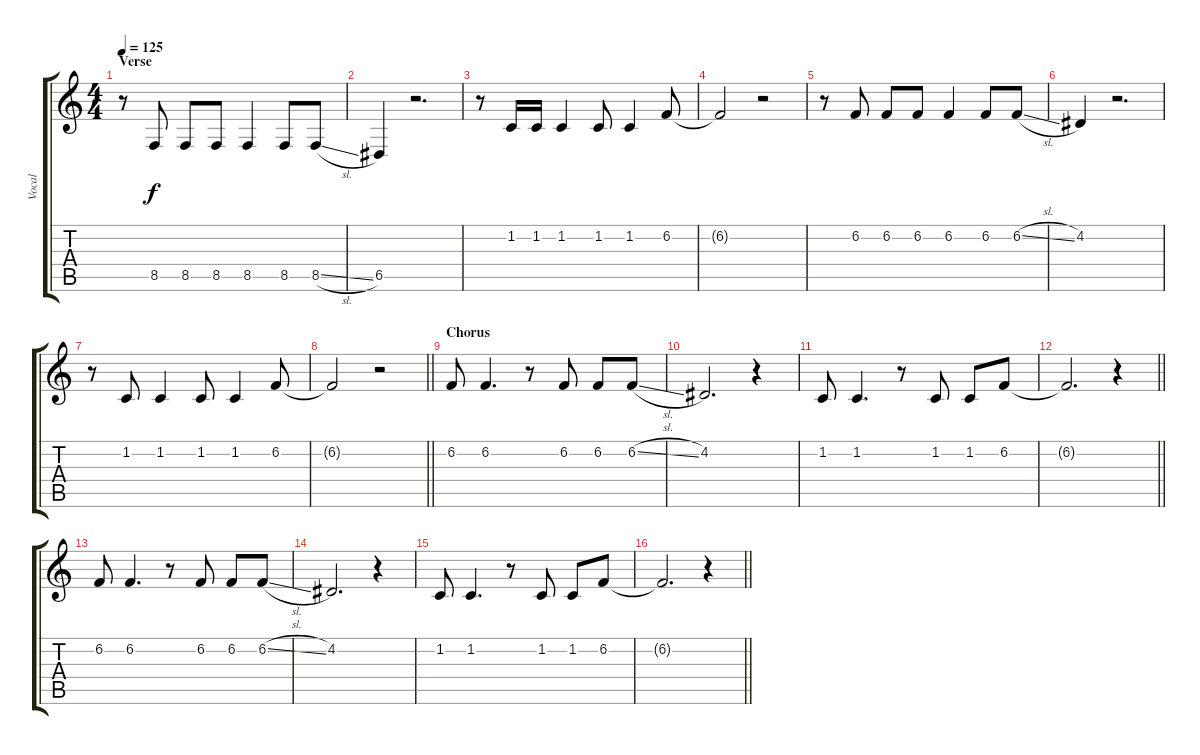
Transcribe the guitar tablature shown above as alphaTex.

\track ("Vocal" "Vocal") {instrument flute}
\staff {score tabs}
\tuning (E4 B3 G3 D3 A2 E2) {hide}
\ts (4 4)
\section ("" "Verse")
\tempo 125
\clef g2
\ks c
r.8{dy f} 8.5.8 8.5.8 8.5.8 8.5.4 8.5.8 8.5{sl}.8 |
6.5.4 r.2{d} |
r.8 1.2.16 1.2.16 1.2.4 1.2.8 1.2.4 6.2.8 |
6.2{t}.2 r.2 |
r.8 6.2.8 6.2.8 6.2.8 6.2.4 6.2.8 6.2{sl}.8 |
4.2.4 r.2{d} |
r.8 1.2.8 1.2.4 1.2.8 1.2.4 6.2.8 |
\barLineRight lightlight
6.2{t}.2 r.2 |
\section ("" "Chorus")
6.2.8 6.2.4{d} r.8 6.2.8 6.2.8 6.2{sl}.8 |
4.2.2{d} r.4 |
1.2.8 1.2.4{d} r.8 1.2.8 1.2.8 6.2.8 |
\barLineRight lightlight
6.2{t}.2{d} r.4 |
6.2.8 6.2.4{d} r.8 6.2.8 6.2.8 6.2{sl}.8 |
4.2.2{d} r.4 |
1.2.8 1.2.4{d} r.8 1.2.8 1.2.8 6.2.8 |
\barLineRight lightlight
6.2{t}.2{d} r.4
